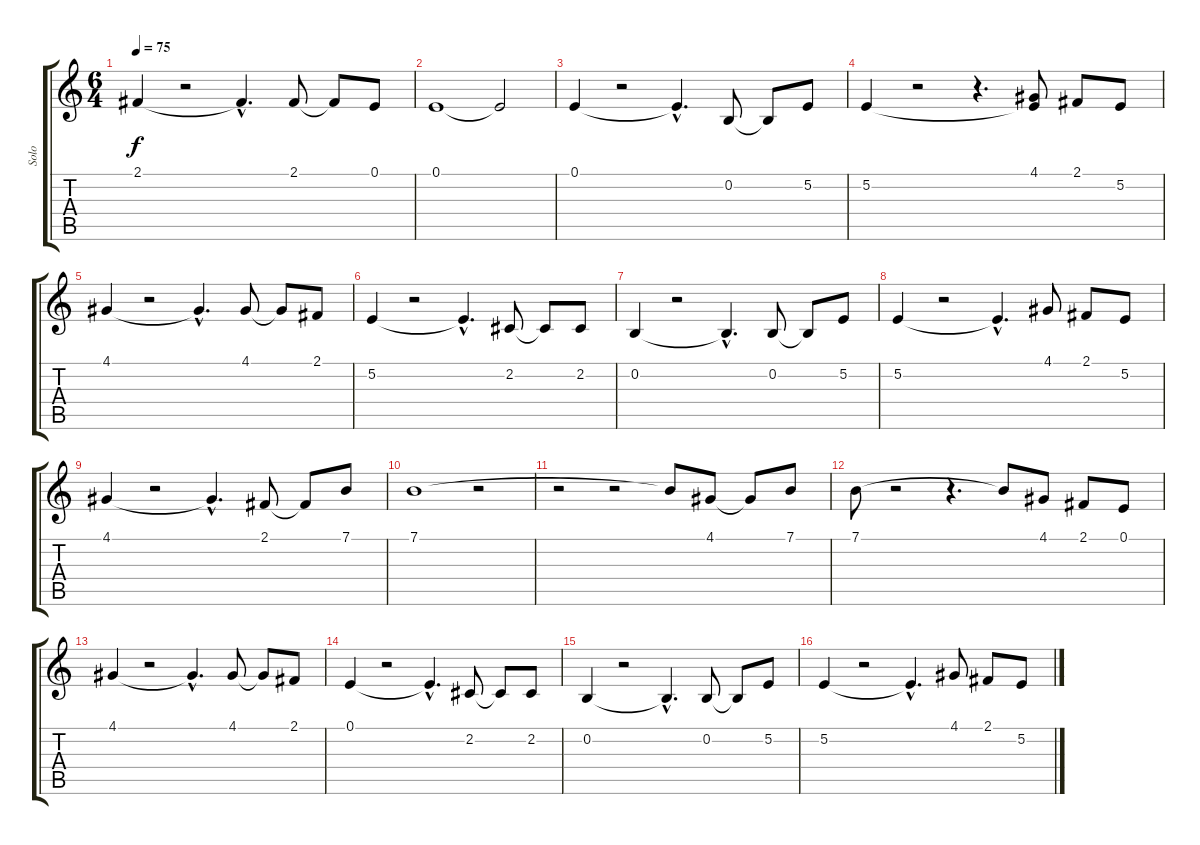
\track ("Solo" "Solo") {instrument electricgrandpiano}
\staff {score tabs}
\tuning (E4 B3 G3 D3 A2 E2) {hide}
\ts (6 4)
\tempo 75
\clef g2
\ks c
2.1.4{dy f} r.2 2.1{hac t}.4{d} 2.1.8 2.1{t}.8 0.1.8 |
0.1.1 0.1{t}.2 |
0.1.4 r.2 0.1{hac t}.4{d} 0.2.8 0.2{t}.8 5.2.8 |
5.2.4 r.2 r.4{d} (4.1 5.2{t}).8 2.1.8 5.2.8 |
4.1.4 r.2 4.1{hac t}.4{d} 4.1.8 4.1{t}.8 2.1.8 |
5.2.4 r.2 5.2{hac t}.4{d} 2.2.8 2.2{t}.8 2.2.8 |
0.2.4 r.2 0.2{hac t}.4{d} 0.2.8 0.2{t}.8 5.2.8 |
5.2.4 r.2 5.2{hac t}.4{d} 4.1.8 2.1.8 5.2.8 |
4.1.4 r.2 4.1{hac t}.4{d} 2.1.8 2.1{t}.8 7.1.8 |
7.1.1 r.2 |
r.2 r.2 7.1{t}.8 4.1.8 4.1{t}.8 7.1.8 |
7.1.8 r.2 r.4{d} 7.1{t}.8 4.1.8 2.1.8 0.1.8 |
4.1.4 r.2 4.1{hac t}.4{d} 4.1.8 4.1{t}.8 2.1.8 |
0.1.4 r.2 0.1{hac t}.4{d} 2.2.8 2.2{t}.8 2.2.8 |
0.2.4 r.2 0.2{hac t}.4{d} 0.2.8 0.2{t}.8 5.2.8 |
5.2.4 r.2 5.2{hac t}.4{d} 4.1.8 2.1.8 5.2.8
